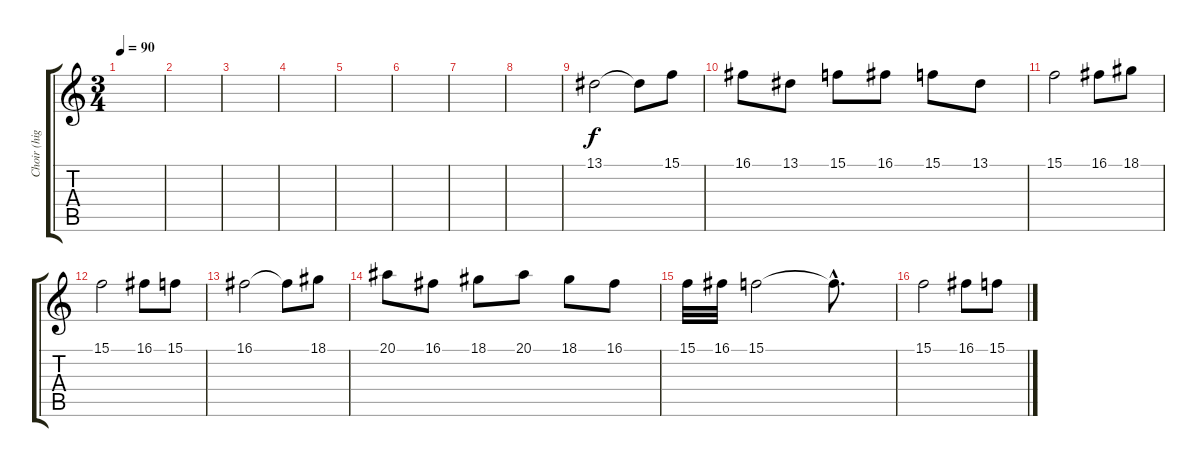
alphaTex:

\track ("Choir (high)" "Choir (hig") {instrument choiraahs}
\staff {score tabs}
\tuning (D4 A3 F3 C3 G2 D2) {hide}
\ts (3 4)
\tempo 90
\clef g2
\ks c
|
|
|
|
|
|
|
|
13.1.2 13.1{t}.8 15.1.8 |
16.1.8 13.1.8 15.1.8 16.1.8 15.1.8 13.1.8 |
15.1.2 16.1.8 18.1.8 |
15.1.2 16.1.8 15.1.8 |
16.1.2 16.1{t}.8 18.1.8 |
20.1.8 16.1.8 18.1.8 20.1.8 18.1.8 16.1.8 |
15.1.32 16.1.32 15.1.2 15.1{hac t}.8{d} |
15.1.2 16.1.8 15.1.8
